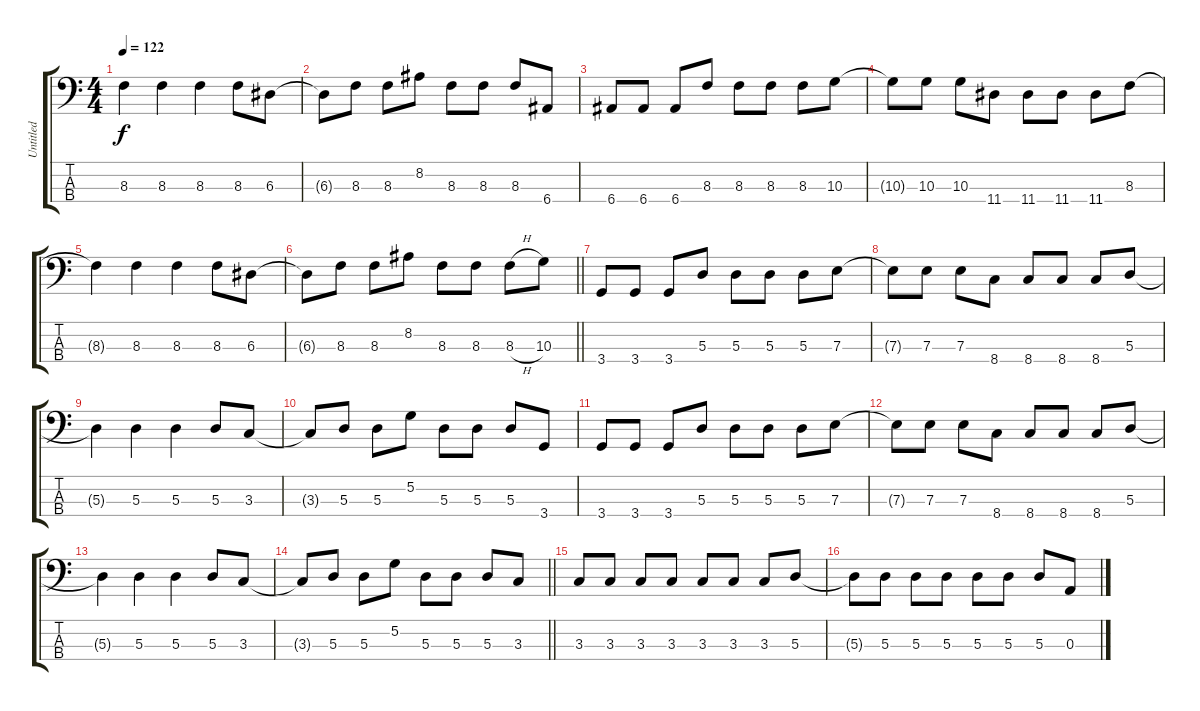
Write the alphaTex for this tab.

\track ("Untitled" "Untitled") {instrument fretlessbass}
\staff {score tabs}
\tuning (G2 D2 A1 E1) {hide}
\ts (4 4)
\tempo 122
\clef f4
\ks c
8.3{t}.4{dy f} 8.3.4 8.3.4 8.3.8 6.3.8 |
6.3{t}.8 8.3.8 8.3.8 8.2.8 8.3.8 8.3.8 8.3.8 6.4.8 |
6.4.8 6.4.8 6.4.8 8.3.8 8.3.8 8.3.8 8.3.8 10.3.8 |
10.3{t}.8 10.3.8 10.3.8 11.4.8 11.4.8 11.4.8 11.4.8 8.3.8 |
8.3{t}.4 8.3.4 8.3.4 8.3.8 6.3.8 |
\barLineRight lightlight
6.3{t}.8 8.3.8 8.3.8 8.2.8 8.3.8 8.3.8 8.3{h}.8 10.3.8 |
3.4.8 3.4.8 3.4.8 5.3.8 5.3.8 5.3.8 5.3.8 7.3.8 |
7.3{t}.8 7.3.8 7.3.8 8.4.8 8.4.8 8.4.8 8.4.8 5.3.8 |
5.3{t}.4 5.3.4 5.3.4 5.3.8 3.3.8 |
3.3{t}.8 5.3.8 5.3.8 5.2.8 5.3.8 5.3.8 5.3.8 3.4.8 |
3.4.8 3.4.8 3.4.8 5.3.8 5.3.8 5.3.8 5.3.8 7.3.8 |
7.3{t}.8 7.3.8 7.3.8 8.4.8 8.4.8 8.4.8 8.4.8 5.3.8 |
5.3{t}.4 5.3.4 5.3.4 5.3.8 3.3.8 |
\barLineRight lightlight
3.3{t}.8 5.3.8 5.3.8 5.2.8 5.3.8 5.3.8 5.3.8 3.3.8 |
3.3.8 3.3.8 3.3.8 3.3.8 3.3.8 3.3.8 3.3.8 5.3.8 |
5.3{t}.8 5.3.8 5.3.8 5.3.8 5.3.8 5.3.8 5.3.8 0.3.8
